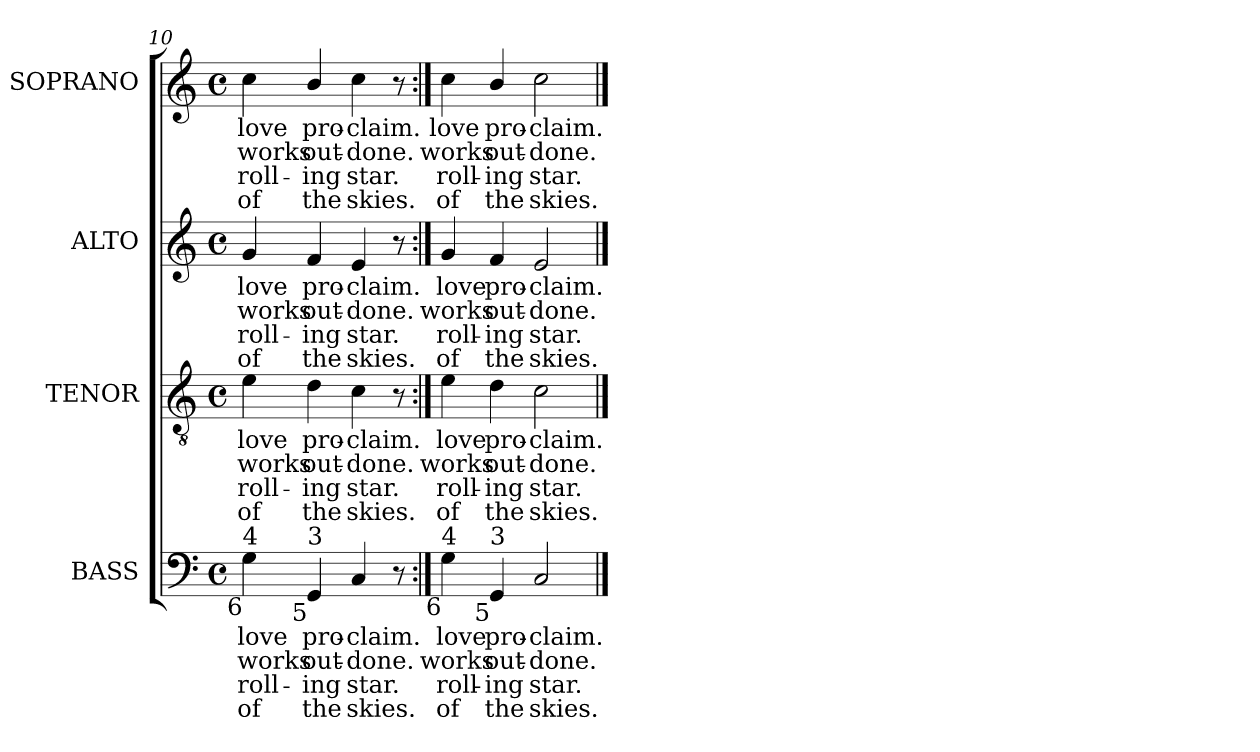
**kern	**text	**text	**text	**text	**kern	**text	**text	**text	**text	**kern	**text	**text	**text	**text	**kern	**text	**text	**text	**text
*part4	*part4	*part4	*part4	*part4	*part3	*part3	*part3	*part3	*part3	*part2	*part2	*part2	*part2	*part2	*part1	*part1	*part1	*part1	*part1
*staff4	*staff4	*staff4	*staff4	*staff4	*staff3	*staff3	*staff3	*staff3	*staff3	*staff2	*staff2	*staff2	*staff2	*staff2	*staff1	*staff1	*staff1	*staff1	*staff1
*I"BASS	*	*	*	*	*I"TENOR	*	*	*	*	*I"ALTO	*	*	*	*	*I"SOPRANO	*	*	*	*
*I'B.	*	*	*	*	*I'T.	*	*	*	*	*I'A.	*	*	*	*	*I'S.	*	*	*	*
*clefF4	*	*	*	*	*clefGv2	*	*	*	*	*clefG2	*	*	*	*	*clefG2	*	*	*	*
*	*	*	*	*	*ITrd7c12	*	*	*	*	*	*	*	*	*	*	*	*	*	*
*k[]	*	*	*	*	*k[]	*	*	*	*	*k[]	*	*	*	*	*k[]	*	*	*	*
*C:	*	*	*	*	*C:	*	*	*	*	*C:	*	*	*	*	*C:	*	*	*	*
*M4/4	*	*	*	*	*M4/4	*	*	*	*	*M4/4	*	*	*	*	*M4/4	*	*	*	*
*met(c)	*	*	*	*	*met(c)	*	*	*	*	*met(c)	*	*	*	*	*met(c)	*	*	*	*
=10	=10	=10	=10	=10	=10	=10	=10	=10	=10	=10	=10	=10	=10	=10	=10	=10	=10	=10	=10
!	!LO:LY:b:color=#000000	!LO:LY:b:color=#000000	!LO:LY:b:color=#000000	!LO:LY:b:color=#000000	!	!	!	!	!	!	!	!	!	!	!	!	!	!	!
!	!	!	!	!	!	!LO:LY:b:color=#000000	!LO:LY:b:color=#000000	!LO:LY:b:color=#000000	!LO:LY:b:color=#000000	!	!	!	!	!	!	!	!	!	!
!	!	!	!	!	!	!	!	!	!	!	!LO:LY:b:color=#000000	!LO:LY:b:color=#000000	!LO:LY:b:color=#000000	!LO:LY:b:color=#000000	!	!	!	!	!
!LO:TX:b:rj:t=6	!	!	!	!	!	!	!	!	!	!	!	!	!	!	!	!	!	!	!
!LO:TX:t=4	!	!	!	!	!	!	!	!	!	!	!	!	!	!	!	!	!	!	!
!	!	!	!	!	!	!	!	!	!	!	!	!	!	!	!	!LO:LY:b:color=#000000	!LO:LY:b:color=#000000	!LO:LY:b:color=#000000	!LO:LY:b:color=#000000
4Gi\	love	works	roll-	-of	4Ei\	love	works	roll-	-of	4gi/	love	works	roll-	-of	4cci\	love	works	roll-	-of
!	!LO:LY:b:color=#000000	!LO:LY:b:color=#000000	!LO:LY:b:color=#000000	!LO:LY:b:color=#000000	!	!	!	!	!	!	!	!	!	!	!	!	!	!	!
!	!	!	!	!	!	!LO:LY:b:color=#000000	!LO:LY:b:color=#000000	!LO:LY:b:color=#000000	!LO:LY:b:color=#000000	!	!	!	!	!	!	!	!	!	!
!	!	!	!	!	!	!	!	!	!	!	!LO:LY:b:color=#000000	!LO:LY:b:color=#000000	!LO:LY:b:color=#000000	!LO:LY:b:color=#000000	!	!	!	!	!
!LO:TX:b:rj:t=5	!	!	!	!	!	!	!	!	!	!	!	!	!	!	!	!	!	!	!
!LO:TX:t=3	!	!	!	!	!	!	!	!	!	!	!	!	!	!	!	!	!	!	!
!	!	!	!	!	!	!	!	!	!	!	!	!	!	!	!	!LO:LY:b:color=#000000	!LO:LY:b:color=#000000	!LO:LY:b:color=#000000	!LO:LY:b:color=#000000
4GGi/	pro-	out-	ing	the	4Di\	pro-	out-	ing	the	4fi/	pro-	out-	ing	the	4bi/	pro-	out-	ing	the
!	!LO:LY:b:color=#000000	!LO:LY:b:color=#000000	!LO:LY:b:color=#000000	!LO:LY:b:color=#000000	!	!	!	!	!	!	!	!	!	!	!	!	!	!	!
!	!	!	!	!	!	!LO:LY:b:color=#000000	!LO:LY:b:color=#000000	!LO:LY:b:color=#000000	!LO:LY:b:color=#000000	!	!	!	!	!	!	!	!	!	!
!	!	!	!	!	!	!	!	!	!	!	!LO:LY:b:color=#000000	!LO:LY:b:color=#000000	!LO:LY:b:color=#000000	!LO:LY:b:color=#000000	!	!	!	!	!
!	!	!	!	!	!	!	!	!	!	!	!	!	!	!	!	!LO:LY:b:color=#000000	!LO:LY:b:color=#000000	!LO:LY:b:color=#000000	!LO:LY:b:color=#000000
4Ci/	-claim.	-done.	star.	skies.	4Ci\	-claim.	-done.	star.	skies.	4ei/	-claim.	-done.	star.	skies.	4cci\	-claim.	-done.	star.	skies.
8r	.	.	.	.	8r	.	.	.	.	8r	.	.	.	.	8r	.	.	.	.
=11:|!	=11:|!	=11:|!	=11:|!	=11:|!	=11:|!	=11:|!	=11:|!	=11:|!	=11:|!	=11:|!	=11:|!	=11:|!	=11:|!	=11:|!	=11:|!	=11:|!	=11:|!	=11:|!	=11:|!
!	!LO:LY:b:color=#000000	!LO:LY:b:color=#000000	!LO:LY:b:color=#000000	!LO:LY:b:color=#000000	!	!	!	!	!	!	!	!	!	!	!	!	!	!	!
!	!	!	!	!	!	!LO:LY:b:color=#000000	!LO:LY:b:color=#000000	!LO:LY:b:color=#000000	!LO:LY:b:color=#000000	!	!	!	!	!	!	!	!	!	!
!	!	!	!	!	!	!	!	!	!	!	!LO:LY:b:color=#000000	!LO:LY:b:color=#000000	!LO:LY:b:color=#000000	!LO:LY:b:color=#000000	!	!	!	!	!
!LO:TX:b:rj:t=6	!	!	!	!	!	!	!	!	!	!	!	!	!	!	!	!	!	!	!
!LO:TX:t=4	!	!	!	!	!	!	!	!	!	!	!	!	!	!	!	!	!	!	!
!	!	!	!	!	!	!	!	!	!	!	!	!	!	!	!	!LO:LY:b:color=#000000	!LO:LY:b:color=#000000	!LO:LY:b:color=#000000	!LO:LY:b:color=#000000
4Gi\	love	works	roll-	-of	4Ei\	love	works	roll-	-of	4gi/	love	works	roll-	-of	4cci\	love	works	roll-	-of
!	!LO:LY:b:color=#000000	!LO:LY:b:color=#000000	!LO:LY:b:color=#000000	!LO:LY:b:color=#000000	!	!	!	!	!	!	!	!	!	!	!	!	!	!	!
!	!	!	!	!	!	!LO:LY:b:color=#000000	!LO:LY:b:color=#000000	!LO:LY:b:color=#000000	!LO:LY:b:color=#000000	!	!	!	!	!	!	!	!	!	!
!	!	!	!	!	!	!	!	!	!	!	!LO:LY:b:color=#000000	!LO:LY:b:color=#000000	!LO:LY:b:color=#000000	!LO:LY:b:color=#000000	!	!	!	!	!
!LO:TX:b:rj:t=5	!	!	!	!	!	!	!	!	!	!	!	!	!	!	!	!	!	!	!
!LO:TX:t=3	!	!	!	!	!	!	!	!	!	!	!	!	!	!	!	!	!	!	!
!	!	!	!	!	!	!	!	!	!	!	!	!	!	!	!	!LO:LY:b:color=#000000	!LO:LY:b:color=#000000	!LO:LY:b:color=#000000	!LO:LY:b:color=#000000
4GGi/	pro-	out-	ing	the	4Di\	pro-	out-	ing	the	4fi/	pro-	out-	ing	the	4bi/	pro-	out-	ing	the
!	!LO:LY:b:color=#000000	!LO:LY:b:color=#000000	!LO:LY:b:color=#000000	!LO:LY:b:color=#000000	!	!	!	!	!	!	!	!	!	!	!	!	!	!	!
!	!	!	!	!	!	!LO:LY:b:color=#000000	!LO:LY:b:color=#000000	!LO:LY:b:color=#000000	!LO:LY:b:color=#000000	!	!	!	!	!	!	!	!	!	!
!	!	!	!	!	!	!	!	!	!	!	!LO:LY:b:color=#000000	!LO:LY:b:color=#000000	!LO:LY:b:color=#000000	!LO:LY:b:color=#000000	!	!	!	!	!
!	!	!	!	!	!	!	!	!	!	!	!	!	!	!	!	!LO:LY:b:color=#000000	!LO:LY:b:color=#000000	!LO:LY:b:color=#000000	!LO:LY:b:color=#000000
2Ci/	-claim.	-done.	star.	skies.	2Ci\	-claim.	-done.	star.	skies.	2ei/	-claim.	-done.	star.	skies.	2cci\	-claim.	-done.	star.	skies.
==	==	==	==	==	==	==	==	==	==	==	==	==	==	==	==	==	==	==	==
*-	*-	*-	*-	*-	*-	*-	*-	*-	*-	*-	*-	*-	*-	*-	*-	*-	*-	*-	*-
